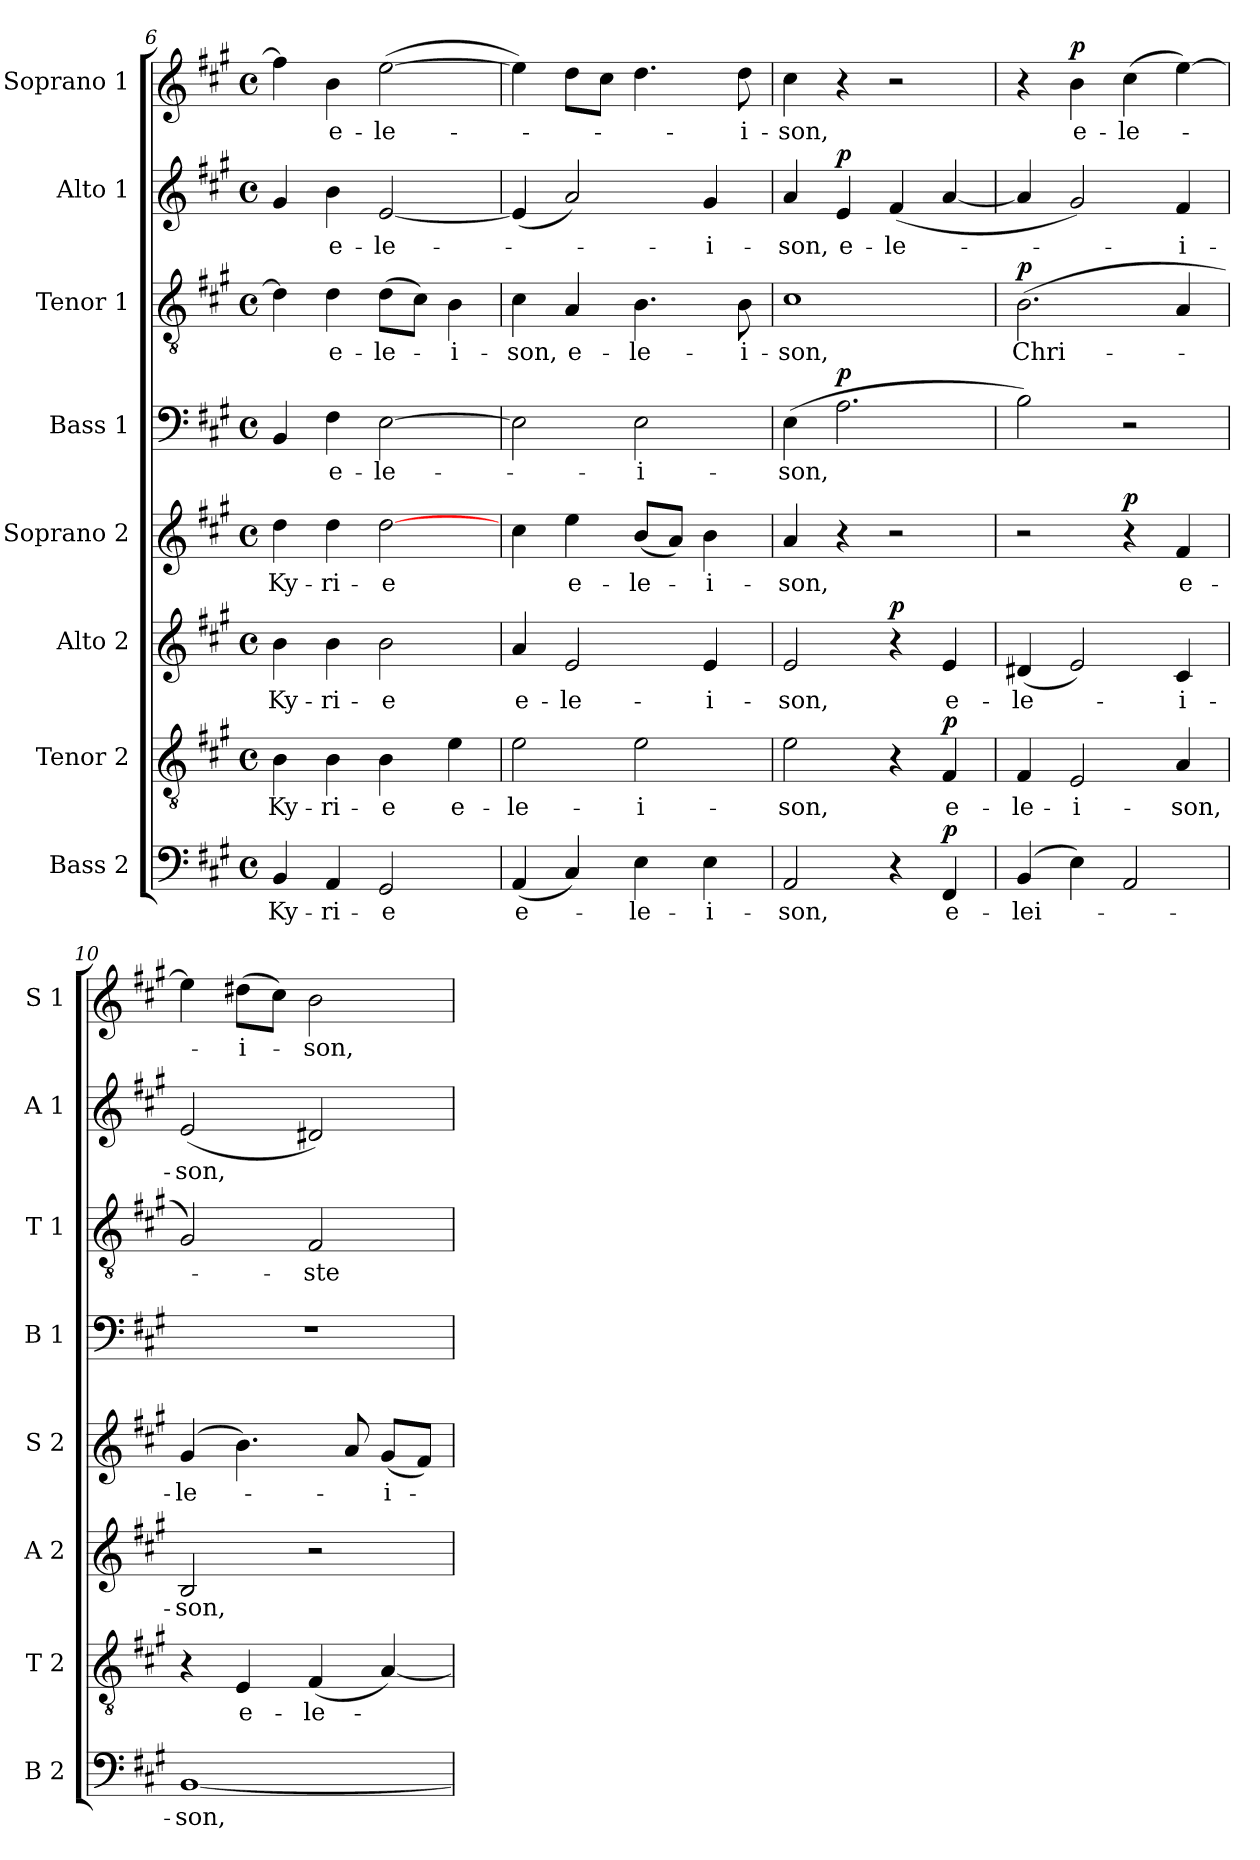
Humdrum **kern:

**kern	**text	**dynam	**kern	**text	**dynam	**kern	**text	**dynam	**kern	**text	**dynam	**kern	**text	**dynam	**kern	**text	**dynam	**kern	**text	**dynam	**kern	**text	**dynam
*part8	*part8	*part8	*part7	*part7	*part7	*part6	*part6	*part6	*part5	*part5	*part5	*part4	*part4	*part4	*part3	*part3	*part3	*part2	*part2	*part2	*part1	*part1	*part1
*staff8	*staff8	*staff8	*staff7	*staff7	*staff7	*staff6	*staff6	*staff6	*staff5	*staff5	*staff5	*staff4	*staff4	*staff4	*staff3	*staff3	*staff3	*staff2	*staff2	*staff2	*staff1	*staff1	*staff1
*I"Bass 2	*	*	*I"Tenor 2	*	*	*I"Alto 2	*	*	*I"Soprano 2	*	*	*I"Bass 1	*	*	*I"Tenor 1	*	*	*I"Alto 1	*	*	*I"Soprano 1	*	*
*I'B 2	*	*	*I'T 2	*	*	*I'A 2	*	*	*I'S 2	*	*	*I'B 1	*	*	*I'T 1	*	*	*I'A 1	*	*	*I'S 1	*	*
!!LO:PB:g=z
*clefF4	*	*	*clefGv2	*	*	*clefG2	*	*	*clefG2	*	*	*clefF4	*	*	*clefGv2	*	*	*clefG2	*	*	*clefG2	*	*
*k[f#c#g#]	*	*	*k[f#c#g#]	*	*	*k[f#c#g#]	*	*	*k[f#c#g#]	*	*	*k[f#c#g#]	*	*	*k[f#c#g#]	*	*	*k[f#c#g#]	*	*	*k[f#c#g#]	*	*
*A:	*	*	*A:	*	*	*A:	*	*	*A:	*	*	*A:	*	*	*A:	*	*	*A:	*	*	*A:	*	*
*M4/4	*	*	*M4/4	*	*	*M4/4	*	*	*M4/4	*	*	*M4/4	*	*	*M4/4	*	*	*M4/4	*	*	*M4/4	*	*
*met(c)	*	*	*met(c)	*	*	*met(c)	*	*	*met(c)	*	*	*met(c)	*	*	*met(c)	*	*	*met(c)	*	*	*met(c)	*	*
=6	=6	=6	=6	=6	=6	=6	=6	=6	=6	=6	=6	=6	=6	=6	=6	=6	=6	=6	=6	=6	=6	=6	=6
!	!LO:LY:b	!	!	!LO:LY:b	!	!	!LO:LY:b	!	!	!LO:LY:b	!	!	!	!	!	!	!	!	!	!	!	!	!
4BB/	Ky-	.	4B\	Ky-	.	4b\	Ky-	.	4dd\	Ky-	.	4BB/	.	.	4d\]	.	.	4g#/	.	.	4ff#\]	.	.
!	!LO:LY:b	!	!	!LO:LY:b	!	!	!LO:LY:b	!	!	!LO:LY:b	!	!	!LO:LY:b	!	!	!LO:LY:b	!	!	!LO:LY:b	!	!	!LO:LY:b	!
4AA/	-ri-	.	4B\	-ri-	.	4b\	-ri-	.	4dd\	-ri-	.	4F#\	e-	.	4d\	e-	.	4b\	e-	.	4b\	e-	.
!	!LO:LY:b	!	!	!LO:LY:b	!	!	!LO:LY:b	!	!	!LO:LY:b	!	!	!LO:LY:b	!	!	!LO:LY:b	!	!	!LO:LY:b	!	!	!LO:LY:b	!
2GG#/	-e	.	4B\	-e	.	2b\	-e	.	[2dd\	-e	.	[2E\	-le-	.	(>8d\L	-le-	.	[2e/	-le-	.	(<[2ee\	-le-	.
.	.	.	.	.	.	.	.	.	.	.	.	.	.	.	8c#\J)	.	.	.	.	.	.	.	.
!	!	!	!	!LO:LY:b	!	!	!	!	!	!	!	!	!	!	!	!LO:LY:b	!	!	!	!	!	!	!
.	.	.	4e\	e-	.	.	.	.	.	.	.	.	.	.	4B\	-i-	.	.	.	.	.	.	.
!!LO:PB:g=z
=7	=7	=7	=7	=7	=7	=7	=7	=7	=7	=7	=7	=7	=7	=7	=7	=7	=7	=7	=7	=7	=7	=7	=7
!	!LO:LY:b	!	!	!LO:LY:b	!	!	!LO:LY:b	!	!	!	!	!	!	!	!	!LO:LY:b	!	!	!	!	!	!	!
(<4AA/	e-	.	2e\	-le-	.	4a/	e-	.	4cc#\	.	.	2E\]	.	.	4c#\	-son,	.	(<4e/]	.	.	4ee\])	.	.
!	!	!	!	!	!	!	!LO:LY:b	!	!	!LO:LY:b	!	!	!	!	!	!LO:LY:b	!	!	!	!	!	!	!
4C#/)	.	.	.	.	.	2e/	-le-	.	4ee\	e-	.	.	.	.	4A/	e-	.	2a/)	.	.	8dd\L	.	.
.	.	.	.	.	.	.	.	.	.	.	.	.	.	.	.	.	.	.	.	.	8cc#\J	.	.
!	!LO:LY:b	!	!	!LO:LY:b	!	!	!	!	!	!LO:LY:b	!	!	!LO:LY:b	!	!	!LO:LY:b	!	!	!	!	!	!	!
4E\	-le-	.	2e\	-i-	.	.	.	.	(<8b/L	-le-	.	2E\	-i-	.	4.B\	-le-	.	.	.	.	4.dd\	.	.
.	.	.	.	.	.	.	.	.	8a/J)	.	.	.	.	.	.	.	.	.	.	.	.	.	.
!	!LO:LY:b	!	!	!	!	!	!LO:LY:b	!	!	!LO:LY:b	!	!	!	!	!	!	!	!	!LO:LY:b	!	!	!	!
4E\	-i-	.	.	.	.	4e/	-i-	.	4b\	-i-	.	.	.	.	.	.	.	4g#/	-i-	.	.	.	.
!	!	!	!	!	!	!	!	!	!	!	!	!	!	!	!	!LO:LY:b	!	!	!	!	!	!LO:LY:b	!
.	.	.	.	.	.	.	.	.	.	.	.	.	.	.	8B\	-i-	.	.	.	.	8dd\	-i-	.
=8	=8	=8	=8	=8	=8	=8	=8	=8	=8	=8	=8	=8	=8	=8	=8	=8	=8	=8	=8	=8	=8	=8	=8
!	!LO:LY:b	!	!	!LO:LY:b	!	!	!LO:LY:b	!	!	!LO:LY:b	!	!	!LO:LY:b	!	!	!LO:LY:b	!	!	!LO:LY:b	!	!	!LO:LY:b	!
2AA/	-son,	.	2e\	-son,	.	2e/	-son,	.	4a/	-son,	.	(>4E\	-son,	.	1c#	-son,	.	4a/	-son,	.	4cc#\	-son,	.
!	!	!	!	!	!	!	!	!	!	!	!	!	!	!LO:DY:b	!	!	!	!	!LO:LY:b	!LO:DY:b	!	!	!
.	.	.	.	.	.	.	.	.	4r	.	.	2.A\	.	p	.	.	.	4e/	e-	p	4r	.	.
!	!	!	!	!	!	!	!	!LO:DY:b	!	!	!	!	!	!	!	!	!	!	!LO:LY:b	!	!	!	!
4r	.	.	4r	.	.	4r	.	p	2r	.	.	.	.	.	.	.	.	(<4f#/	-le-	.	2r	.	.
!	!LO:LY:b	!LO:DY:b	!	!LO:LY:b	!LO:DY:b	!	!LO:LY:b	!	!	!	!	!	!	!	!	!	!	!	!	!	!	!	!
4FF#/	e-	p	4F#/	e-	p	4e/	e-	.	.	.	.	.	.	.	.	.	.	[4a/	.	.	.	.	.
=9	=9	=9	=9	=9	=9	=9	=9	=9	=9	=9	=9	=9	=9	=9	=9	=9	=9	=9	=9	=9	=9	=9	=9
!	!LO:LY:b	!	!	!LO:LY:b	!	!	!LO:LY:b	!	!	!	!	!	!	!	!	!LO:LY:b	!LO:DY:b	!	!	!	!	!	!
(>4BB/	-lei-	.	4F#/	-le-	.	(<4d#X/	-le-	.	2r	.	.	2B\)	.	.	(>2.B\	Chri-	p	4a/]	.	.	4r	.	.
!	!	!	!	!LO:LY:b	!	!	!	!	!	!	!	!	!	!	!	!	!	!	!	!	!	!LO:LY:b	!LO:DY:b
4E\)	.	.	2E/	-i-	.	2e/)	.	.	.	.	.	.	.	.	.	.	.	2g#/)	.	.	4b\	e-	p
!	!	!	!	!	!	!	!	!	!	!	!LO:DY:b	!	!	!	!	!	!	!	!	!	!	!LO:LY:b	!
2AA/	.	.	.	.	.	.	.	.	4r	.	p	2r	.	.	.	.	.	.	.	.	(>4cc#\	-le-	.
!	!	!	!	!LO:LY:b	!	!	!LO:LY:b	!	!	!LO:LY:b	!	!	!	!	!	!	!	!	!LO:LY:b	!	!	!	!
.	.	.	4A/	-son,	.	4c#/	-i-	.	4f#/	e-	.	.	.	.	4A/	.	.	4f#/	-i-	.	[4ee\)	.	.
=10	=10	=10	=10	=10	=10	=10	=10	=10	=10	=10	=10	=10	=10	=10	=10	=10	=10	=10	=10	=10	=10	=10	=10
!	!LO:LY:b	!	!	!	!	!	!LO:LY:b	!	!	!LO:LY:b	!	!	!	!	!	!	!	!	!LO:LY:b	!	!	!	!
[1BB	-son,	.	4r	.	.	2B/	-son,	.	(>4g#/	-le-	.	1r	.	.	2G#/)	.	.	(<2e/	-son,	.	4ee\]	.	.
!	!	!	!	!LO:LY:b	!	!	!	!	!	!	!	!	!	!	!	!	!	!	!	!	!	!LO:LY:b	!
.	.	.	4E/	e-	.	.	.	.	4.b\)	.	.	.	.	.	.	.	.	.	.	.	(>8dd#X\L	-i-	.
.	.	.	.	.	.	.	.	.	.	.	.	.	.	.	.	.	.	.	.	.	8cc#\J)	.	.
!	!	!	!	!LO:LY:b	!	!	!	!	!	!	!	!	!	!	!	!LO:LY:b	!	!	!	!	!	!LO:LY:b	!
.	.	.	(<4F#/	-le-	.	2r	.	.	.	.	.	.	.	.	2F#/	-ste	.	2d#X/)	.	.	2b\	-son,	.
.	.	.	.	.	.	.	.	.	8a/	.	.	.	.	.	.	.	.	.	.	.	.	.	.
!	!	!	!	!	!	!	!	!	!	!LO:LY:b	!	!	!	!	!	!	!	!	!	!	!	!	!
.	.	.	[4A/)	.	.	.	.	.	(<8g#/L	-i-	.	.	.	.	.	.	.	.	.	.	.	.	.
.	.	.	.	.	.	.	.	.	8f#/J)	.	.	.	.	.	.	.	.	.	.	.	.	.	.
=	=	=	=	=	=	=	=	=	=	=	=	=	=	=	=	=	=	=	=	=	=	=	=
*-	*-	*-	*-	*-	*-	*-	*-	*-	*-	*-	*-	*-	*-	*-	*-	*-	*-	*-	*-	*-	*-	*-	*-
